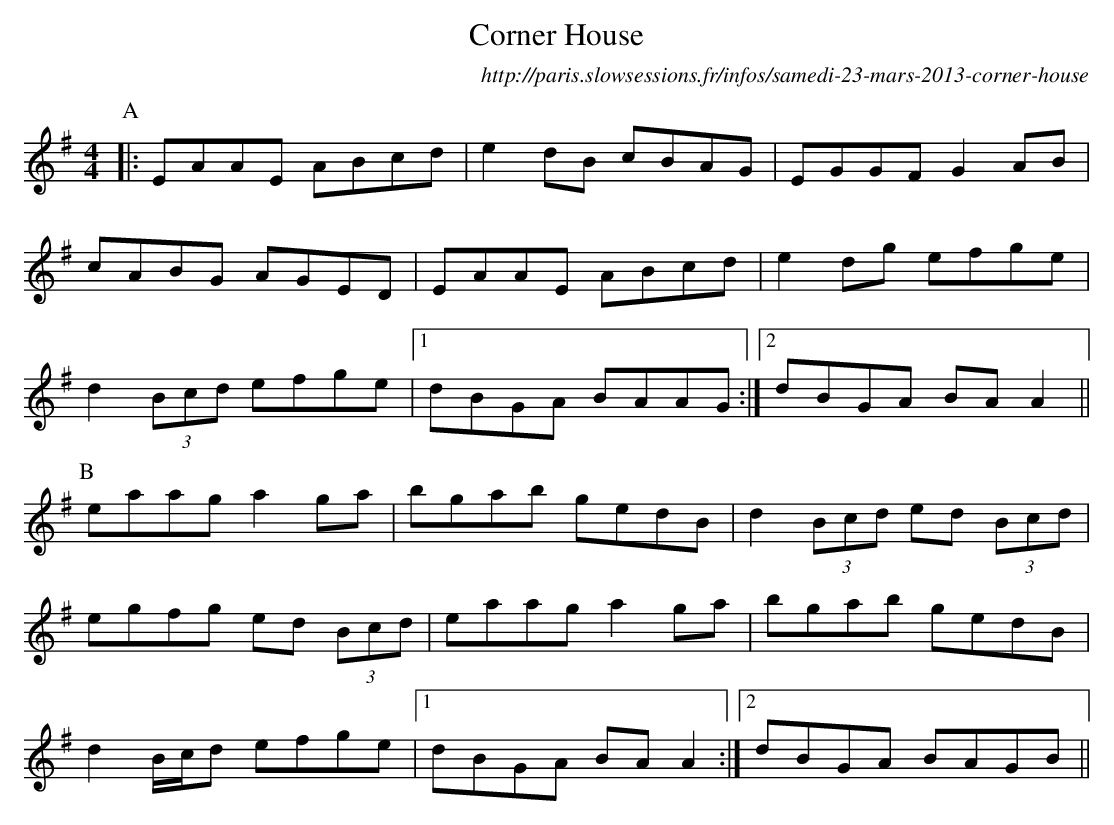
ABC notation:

X:1
T:Corner House
O:http://paris.slowsessions.fr/infos/samedi-23-mars-2013-corner-house
M: 4/4
L: 1/8
K: Ador
P:A
|: EAAE ABcd | e2dB cBAG | EGGF G2AB |
cABG AGED |EAAE ABcd | e2dg efge |
d2 (3Bcd efge |1 dBGA BAAG :|2 dBGA BAA2 ||
P:B
eaag a2ga | bgab gedB | d2 (3Bcd ed (3Bcd |
egfg ed (3Bcd |eaag a2ga | bgab gedB |
d2B/c/d efge |1 dBGA BAA2 :|2 dBGA BAGB ||
